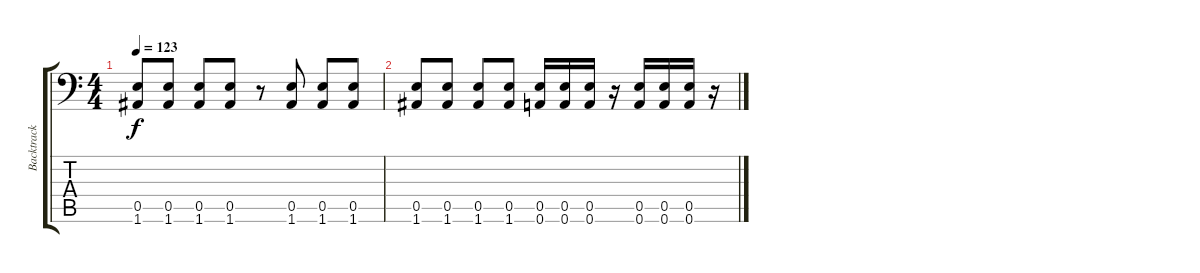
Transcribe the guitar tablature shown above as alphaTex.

\track ("Backtrack guitar" "Backtrack ") {instrument distortionguitar}
\staff {score tabs}
\tuning (B3 Gb3 D3 A2 E2 A1) {hide}
\ts (4 4)
\tempo 123
\clef f4
\ks c
(0.5 1.6).8{dy f} (0.5 1.6).8 (0.5 1.6).8 (0.5 1.6).8 r.8 (0.5 1.6).8 (0.5 1.6).8 (0.5 1.6).8 |
(0.5 1.6).8 (0.5 1.6).8 (0.5 1.6).8 (0.5 1.6).8 (0.5 0.6).16 (0.5 0.6).16 (0.5 0.6).16 r.16 (0.5 0.6).16 (0.5 0.6).16 (0.5 0.6).16 r.16
